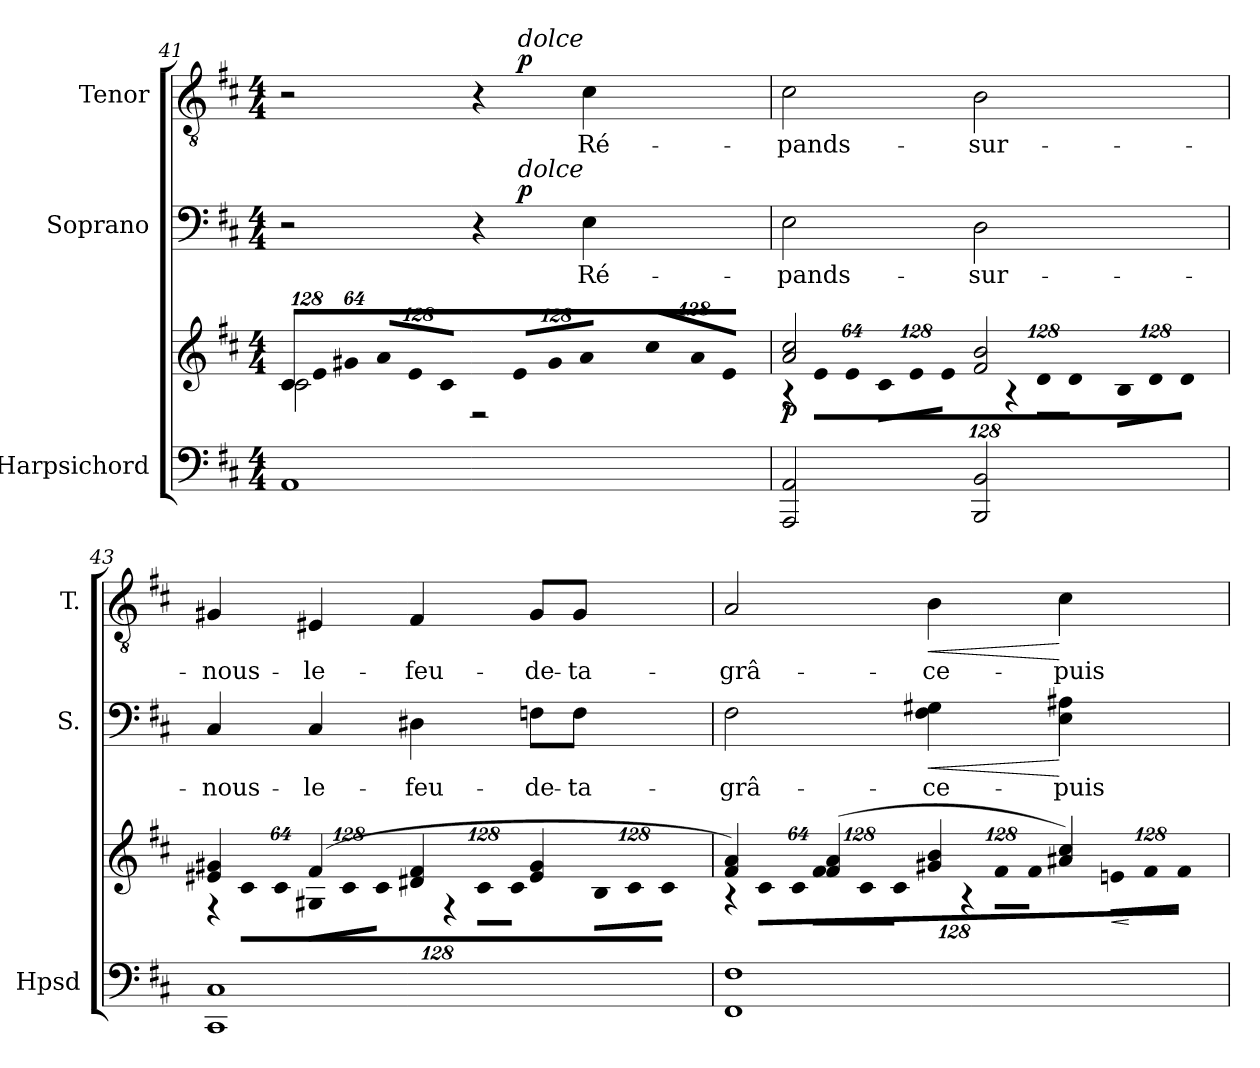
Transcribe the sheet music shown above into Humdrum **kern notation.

**kern	**kern	**dynam	**kern	**text	**dynam	**kern	**text	**dynam
*part3	*part3	*part3	*part2	*part2	*part2	*part1	*part1	*part1
*staff4	*staff3	*staff3/4	*staff2	*staff2	*staff2	*staff1	*staff1	*staff1
*I"Harpsichord	*	*	*I"Soprano	*	*	*I"Tenor	*	*
*I'Hpsd	*	*	*I'S.	*	*	*I'T.	*	*
!!LO:LB:g=z
*clefF4	*clefG2	*	*clefF4	*	*	*clefGv2	*	*
*	*	*	*	*	*	*ITrd7c12	*	*
*k[f#c#]	*k[f#c#]	*	*k[f#c#]	*	*	*k[f#c#]	*	*
*D:	*D:	*	*D:	*	*	*D:	*	*
*M4/4	*M4/4	*	*M4/4	*	*	*M4/4	*	*
*	*Xbrackettup	*	*	*	*	*	*	*
=41	=41	=41	=41	=41	=41	=41	=41	=41
!	!LO:N:vis=8	!	!	!	!	!	!	!
*	*^	*	*^	*	*	*^	*	*
1AAi	1024%85c#i/L	2c#i\	.	2r	2ryy	.	.	2r	2ryy	.	.
!	!LO:N:vis=8	!	!	!	!	!	!	!	!	!	!
.	1024%85ei/	.	.	.	.	.	.	.	.	.	.
!	!LO:N:vis=8	!	!	!	!	!	!	!	!	!	!
.	512%43g#Xi/J	.	.	.	.	.	.	.	.	.	.
!	!LO:N:vis=8	!	!	!	!	!	!	!	!	!	!
.	1024%85ai/L	.	.	.	.	.	.	.	.	.	.
!	!LO:N:vis=8	!	!	!	!	!	!	!	!	!	!
.	1024%85ei/	.	.	.	.	.	.	.	.	.	.
!	!LO:N:vis=8	!	!	!	!	!	!	!	!	!	!
.	512%43c#i/J	.	.	.	.	.	.	.	.	.	.
!	!LO:N:vis=8	!	!	!	!	!	!	!	!	!	!
.	1024%85ei/L	2r	.	4r	16ryy	.	.	4r	16ryy	.	.
.	.	.	.	.	64.ryy	.	.	.	64.ryy	.	.
!	!LO:N:vis=8	!	!	!	!	!	!	!	!	!	!
.	1024%85g#i/	.	.	.	.	.	.	.	.	.	.
!	!	!	!	!	!	!	!	!	!LO:TX:a:i:t=dolce	!	!
!	!	!	!	!	!LO:TX:a:i:t=dolce	!	!	!	!	!	!
.	.	.	.	.	4ryy	.	p	.	4ryy	.	p
!	!LO:N:vis=8	!	!	!	!	!	!	!	!	!	!
.	512%43ai/J	.	.	.	.	.	.	.	.	.	.
!	!LO:N:vis=8	!	!	!	!	!	!	!	!	!	!
!	!	!	!	!	!	!LO:LY:b:color=#000000	!	!	!	!	!
!	!	!	!	!	!	!	!	!	!	!LO:LY:b:color=#000000	!
.	1024%85cc#i/L	.	.	4Ei\	.	-Ré-	.	4C#i\	.	-Ré-	.
!	!LO:N:vis=8	!	!	!	!	!	!	!	!	!	!
.	1024%85ai/	.	.	.	.	.	.	.	.	.	.
.	.	.	.	.	8ryy	.	.	.	8ryy	.	.
!	!LO:N:vis=8	!	!	!	!	!	!	!	!	!	!
.	512%43ei/J	.	.	.	.	.	.	.	.	.	.
.	.	.	.	.	32ryy	.	.	.	32ryy	.	.
.	.	.	.	.	128ryy	.	.	.	128ryy	.	.
=42	=42	=42	=42	=42	=42	=42	=42	=42	=42	=42	=42
!	!	!LO:N:vis=8	!	!	!	!	!	!	!	!	!
*	*	*	*	*v	*v	*	*	*	*	*	*
*	*	*	*	*	*	*	*v	*v	*	*
*	*	*	*	*^	*	*	*^	*	*
!	!	!	!	!	!	!LO:LY:b:color=#000000	!	!	!	!	!
*	*	*	*	*v	*v	*	*	*	*	*	*
*	*	*	*	*	*	*	*v	*v	*	*
*	*	*	*	*^	*	*	*^	*	*
!	!	!	!	!	!	!	!	!	!	!LO:LY:b:color=#000000	!
*	*	*	*	*v	*v	*	*	*	*	*	*
*	*	*	*	*	*	*	*v	*v	*	*
2AAAi/ 2AAi	2ai/ 2cc#i	1024%85r	p	2Ei\	-pands-	.	2C#i\	-pands-	.
!	!	!LO:N:vis=8	!	!	!	!	!	!	!
.	.	1024%85ei\L	.	.	.	.	.	.	.
!	!	!LO:N:vis=8	!	!	!	!	!	!	!
.	.	512%43ei\J	.	.	.	.	.	.	.
!	!	!LO:N:vis=8	!	!	!	!	!	!	!
.	.	1024%85c#i\L	.	.	.	.	.	.	.
!	!	!LO:N:vis=8	!	!	!	!	!	!	!
.	.	1024%85ei\	.	.	.	.	.	.	.
!	!	!LO:N:vis=8	!	!	!	!	!	!	!
.	.	512%43ei\J	.	.	.	.	.	.	.
!	!	!LO:N:vis=8	!	!	!	!	!	!	!
!	!	!	!	!	!LO:LY:b:color=#000000	!	!	!	!
!	!	!	!	!	!	!	!	!LO:LY:b:color=#000000	!
2BBBi/ 2BBi	2f#i/ 2bi	1024%85r	.	2Di\	-sur-	.	2BBi\	-sur-	.
!	!	!LO:N:vis=8	!	!	!	!	!	!	!
.	.	1024%85di\L	.	.	.	.	.	.	.
!	!	!LO:N:vis=8	!	!	!	!	!	!	!
.	.	512%43di\J	.	.	.	.	.	.	.
!	!	!LO:N:vis=8	!	!	!	!	!	!	!
.	.	1024%85Bi\L	.	.	.	.	.	.	.
!	!	!LO:N:vis=8	!	!	!	!	!	!	!
.	.	1024%85di\	.	.	.	.	.	.	.
!	!	!LO:N:vis=8	!	!	!	!	!	!	!
.	.	512%43di\J	.	.	.	.	.	.	.
=43	=43	=43	=43	=43	=43	=43	=43	=43	=43
!	!	!LO:N:vis=8	!	!	!	!	!	!	!
!	!	!	!	!	!LO:LY:b:color=#000000	!	!	!	!
!	!	!	!	!	!	!	!	!LO:LY:b:color=#000000	!
1CC#i 1C#i	4e#Xi/ 4g#Xi	1024%85r	.	4C#i/	-nous-	.	4GG#Xi/	-nous-	.
!	!	!LO:N:vis=8	!	!	!	!	!	!	!
.	.	1024%85c#i\L	.	.	.	.	.	.	.
!	!	!LO:N:vis=8	!	!	!	!	!	!	!
.	.	512%43c#i\J	.	.	.	.	.	.	.
!	!	!LO:N:vis=8	!	!	!	!	!	!	!
!	!	!	!	!	!LO:LY:b:color=#000000	!	!	!	!
!	!	!	!	!	!	!	!	!LO:LY:b:color=#000000	!
.	(4f#i/	1024%85G#Xi\L	.	4C#i/	-le-	.	4EE#Xi/	-le-	.
!	!	!LO:N:vis=8	!	!	!	!	!	!	!
.	.	1024%85c#i\	.	.	.	.	.	.	.
!	!	!LO:N:vis=8	!	!	!	!	!	!	!
.	.	512%43c#i\J	.	.	.	.	.	.	.
!	!	!LO:N:vis=8	!	!	!	!	!	!	!
!	!	!	!	!	!LO:LY:b:color=#000000	!	!	!	!
!	!	!	!	!	!	!	!	!LO:LY:b:color=#000000	!
.	4d#Xi/ 4f#i	1024%85r	.	4D#Xi\	-feu-	.	4FF#i/	-feu-	.
!	!	!LO:N:vis=8	!	!	!	!	!	!	!
.	.	1024%85c#i\L	.	.	.	.	.	.	.
!	!	!LO:N:vis=8	!	!	!	!	!	!	!
.	.	512%43c#i\J	.	.	.	.	.	.	.
!	!	!LO:N:vis=8	!	!	!	!	!	!	!
!	!	!	!	!	!LO:LY:b:color=#000000	!	!	!	!
!	!	!	!	!	!	!	!	!LO:LY:b:color=#000000	!
.	4e#i/ 4g#i	1024%85Bi\L	.	8Fni\L	-de-	.	8GG#i/L	-de-	.
!	!	!LO:N:vis=8	!	!	!	!	!	!	!
.	.	1024%85c#i\	.	.	.	.	.	.	.
!	!	!	!	!	!LO:LY:b:color=#000000	!	!	!	!
!	!	!	!	!	!	!	!	!LO:LY:b:color=#000000	!
.	.	.	.	8Fi\J	-ta-	.	8GG#i/J	-ta-	.
!	!	!LO:N:vis=8	!	!	!	!	!	!	!
.	.	512%43c#i\J	.	.	.	.	.	.	.
=44	=44	=44	=44	=44	=44	=44	=44	=44	=44
!	!	!LO:N:vis=8	!	!	!	!	!	!	!
!	!	!	!	!	!LO:LY:b:color=#000000	!	!	!	!
!	!	!	!	!	!	!	!	!LO:LY:b:color=#000000	!
1FF#i 1F#i	4f#i/ 4ai)	1024%85r	.	2F#i\	-grâ-	.	2AAi/	-grâ-	.
!	!	!LO:N:vis=8	!	!	!	!	!	!	!
.	.	1024%85c#i\L	.	.	.	.	.	.	.
!	!	!LO:N:vis=8	!	!	!	!	!	!	!
.	.	512%43c#i\J	.	.	.	.	.	.	.
!	!	!LO:N:vis=8	!	!	!	!	!	!	!
.	(4f#i/ 4ai	1024%85f#i\L	.	.	.	.	.	.	.
!	!	!LO:N:vis=8	!	!	!	!	!	!	!
.	.	1024%85c#i\	.	.	.	.	.	.	.
!	!	!LO:N:vis=8	!	!	!	!	!	!	!
.	.	512%43c#i\J	.	.	.	.	.	.	.
!	!	!LO:N:vis=8	!	!	!	!	!	!	!
!	!	!	!	!	!LO:LY:b:color=#000000	!LO:HP:b	!	!	!
!	!	!	!	!	!	!	!	!LO:LY:b:color=#000000	!LO:HP:b
.	4g#Xi/ 4bi	1024%85r	.	4F#i\ 4G#Xi	-ce-	<	4BBi\	-ce-	<
!	!	!LO:N:vis=8	!	!	!	!	!	!	!
.	.	1024%85f#i\L	.	.	.	.	.	.	.
!	!	!LO:N:vis=8	!	!	!	!	!	!	!
.	.	512%43f#i\J	.	.	.	.	.	.	.
!	!	!LO:N:vis=8	!	!	!	!	!	!	!
!	!	!	!	!	!LO:LY:b:color=#000000	!	!	!	!
!	!	!	!	!	!	!	!	!LO:LY:b:color=#000000	!
.	4a#Xi/ 4cc#i)	1024%85eni\L	.	4Ei\ 4A#Xi	-puis-	[	4C#i\	-puis-	[
!	!	!LO:N:vis=8	!	!	!	!	!	!	!
.	.	1024%85f#i\	.	.	.	.	.	.	.
!	!	!LO:N:vis=8	!LO:HP:b	!	!	!	!	!	!
.	.	512%43f#i\J	<	.	.	.	.	.	.
*	*v	*v	*	*	*	*	*	*	*
.	.	[	.	.	.	.	.	.
=	=	=	=	=	=	=	=	=
*-	*-	*-	*-	*-	*-	*-	*-	*-
